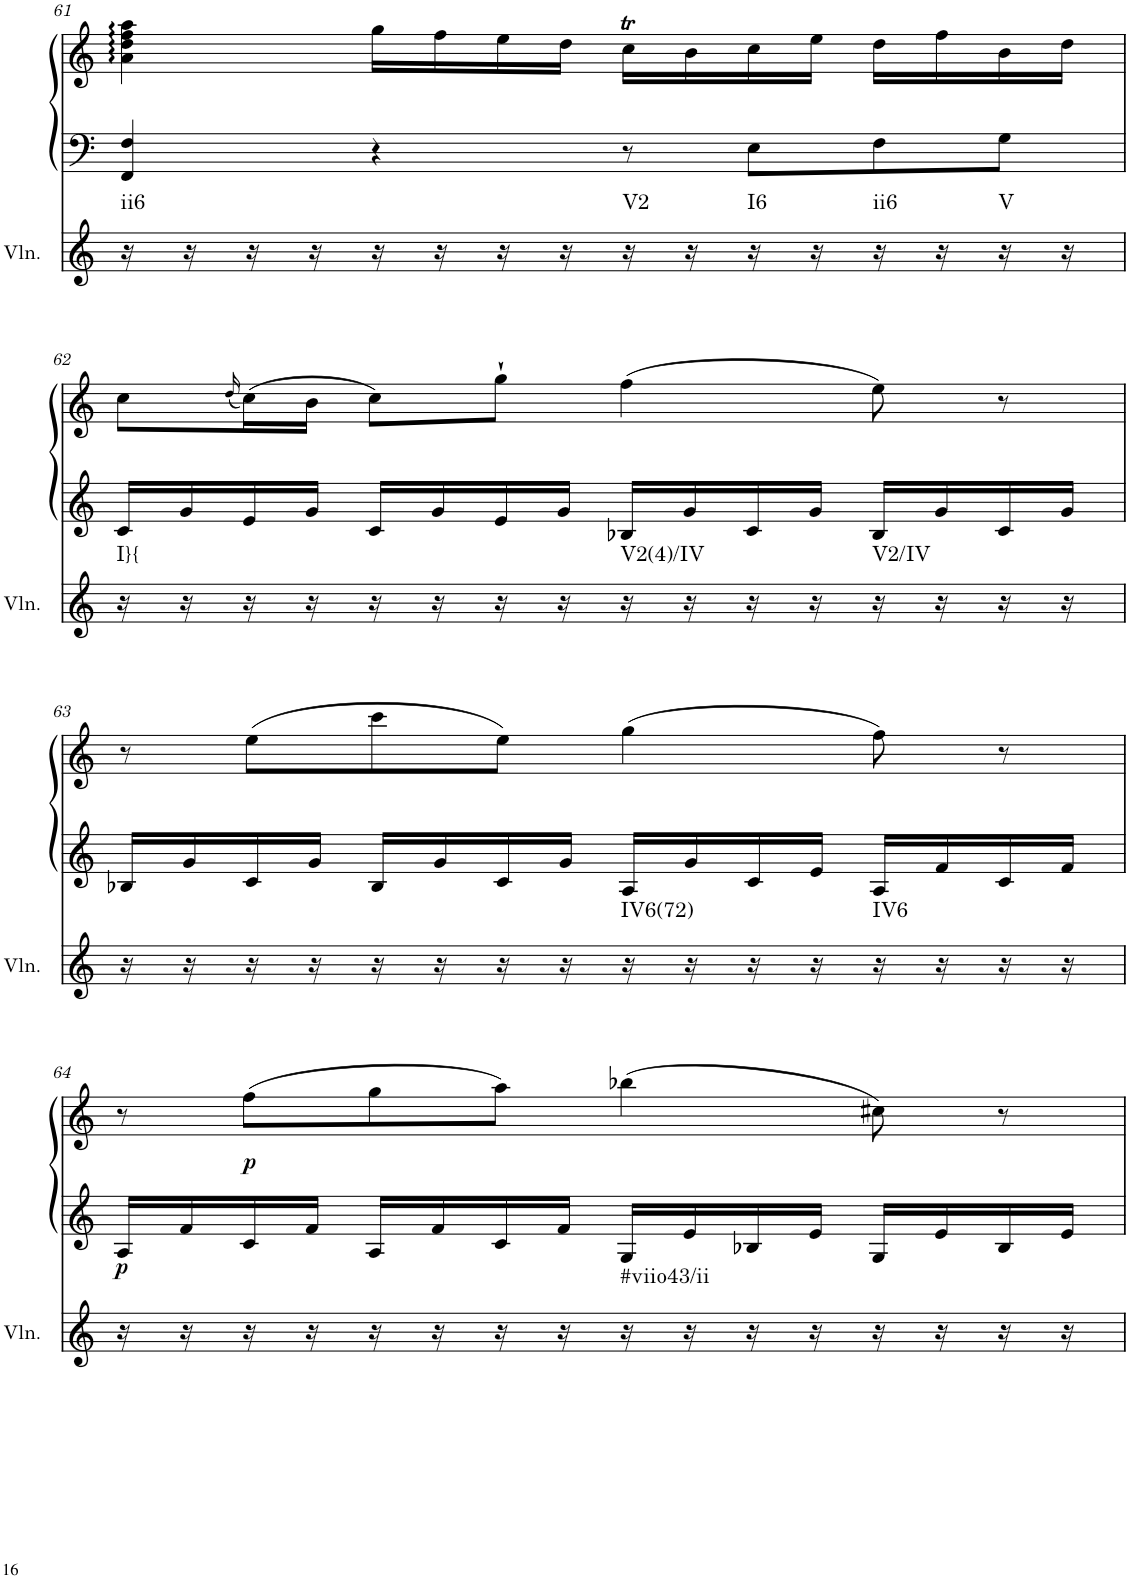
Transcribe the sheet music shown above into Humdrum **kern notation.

**kern	**harte	**kern	**kern	**dynam
*part2	*part2	*part1	*part1	*part1
*staff3	*	*staff2	*staff1	*staff1/2
*I"Violin	*	*I"Klavier linke Hand	*	*
*I'Vln.	*	*	*	*
!!LO:PB:g=z
*clefG2	*	*clefF4	*clefG2	*
*k[]	*	*k[]	*k[]	*
*M4/4	*	*M4/4	*M4/4	*
=61	=61	=61	=61	=61
!	!LO:H:kt=ii6	!	!	!
16r	N	4FF/ 4F/	4a\ 4dd\ 4ff\ 4aa\	.
16r	.	.	.	.
16r	.	.	.	.
16r	.	.	.	.
16r	.	4r	16gg\LL	.
16r	.	.	16ff\	.
16r	.	.	16ee\	.
16r	.	.	16dd\JJ	.
!	!LO:H:kt=V2	!	!	!
16r	N	8r	16ccT\LL	.
16r	.	.	16b\	.
!	!LO:H:kt=I6	!	!	!
16r	N	8E\L	16cc\	.
16r	.	.	16ee\JJ	.
!	!LO:H:kt=ii6	!	!	!
16r	N	8F\	16dd\LL	.
16r	.	.	16ff\	.
!	!LO:H:kt=V	!	!	!
16r	N	8G\J	16b\	.
16r	.	.	16dd\JJ	.
!!LO:LB:g=z
=62	=62	=62	=62	=62
!	!LO:H:kt=I}{	!	!	!
16r	N	16c/LL	8cc\L	.
16r	.	16g/	.	.
.	.	.	(16qdd/	.
16r	.	16e/	(16cc\L)	.
16r	.	16g/JJ	16b\JJ	.
16r	.	16c/LL	8cc\L)	.
16r	.	16g/	.	.
16r	.	16e/	8gg`\J	.
16r	.	16g/JJ	.	.
!	!LO:H:kt=V2(4)/IV	!	!	!
16r	N	16B-X/LL	(4ff\	.
16r	.	16g/	.	.
16r	.	16c/	.	.
16r	.	16g/JJ	.	.
!	!LO:H:kt=V2/IV	!	!	!
16r	N	16B-/LL	8ee\)	.
16r	.	16g/	.	.
16r	.	16c/	8r	.
16r	.	16g/JJ	.	.
!!LO:LB:g=z
=63	=63	=63	=63	=63
16r	.	16B-X/LL	8r	.
16r	.	16g/	.	.
16r	.	16c/	(8ee\L	.
16r	.	16g/JJ	.	.
16r	.	16B-/LL	8ccc\	.
16r	.	16g/	.	.
16r	.	16c/	8ee\J)	.
16r	.	16g/JJ	.	.
!	!LO:H:kt=IV6(72)	!	!	!
16r	N	16A/LL	(4gg\	.
16r	.	16g/	.	.
16r	.	16c/	.	.
16r	.	16e/JJ	.	.
!	!LO:H:kt=IV6	!	!	!
16r	N	16A/LL	8ff\)	.
16r	.	16f/	.	.
16r	.	16c/	8r	.
16r	.	16f/JJ	.	.
!!LO:LB:g=z
=64	=64	=64	=64	=64
!	!	!	!	!LO:DY:b=2
16r	.	16A/LL	8r	p
16r	.	16f/	.	.
!	!	!	!	!LO:DY:b
16r	.	16c/	(8ff\L	p
16r	.	16f/JJ	.	.
16r	.	16A/LL	8gg\	.
16r	.	16f/	.	.
16r	.	16c/	8aa\J)	.
16r	.	16f/JJ	.	.
!	!LO:H:kt=#viio43/ii	!	!	!
16r	N	16G/LL	(4bb-X\	.
16r	.	16e/	.	.
16r	.	16B-X/	.	.
16r	.	16e/JJ	.	.
16r	.	16G/LL	8cc#X\)	.
16r	.	16e/	.	.
16r	.	16B-/	8r	.
16r	.	16e/JJ	.	.
=	=	=	=	=
*-	*-	*-	*-	*-
